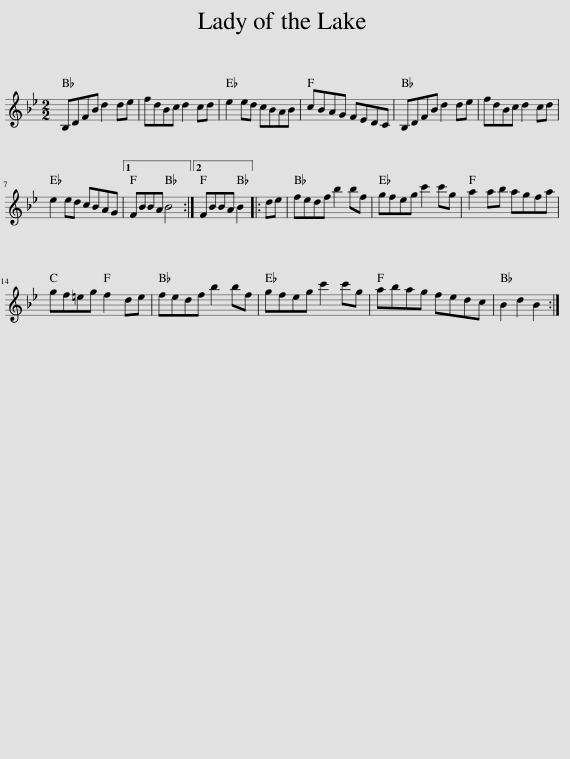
X:1
L:1/8
M:2/2
I:linebreak $
K:Bb
V:1 treble
V:1
 B,DFB d2 de | fdBc d2 cd | e2 ed cBAB | cBAG FEDC | B,DFB d2 de | %5
 fdBc d2 cd |$ e2 ed cBAG |1 FBBA B4 :|2 FBBA B2 |: de | %10
 fedf b2 bf | gfeg c'2 c'g | a2 ab agfa |$ gf=eg f2 de | fedf b2 bf | %15
 gfeg c'2 c'g | abag fedc | B2 d2 B2 :| %18
